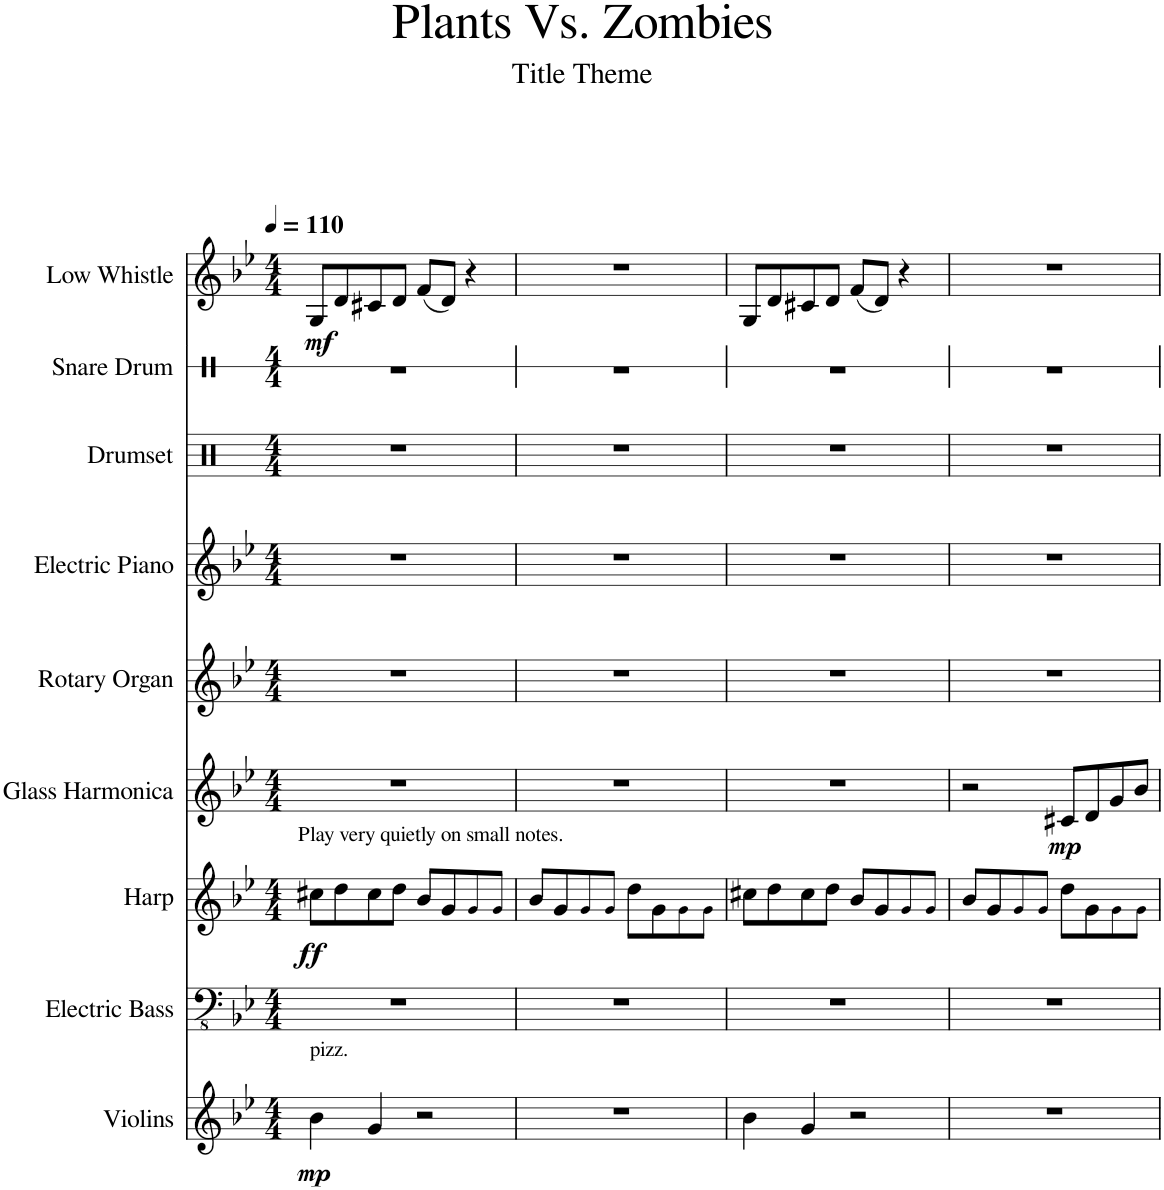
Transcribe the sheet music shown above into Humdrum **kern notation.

**kern	**dynam	**kern	**kern	**dynam	**kern	**dynam	**kern	**kern	**kern	**kern	**kern	**dynam
*part9	*part9	*part8	*part7	*part7	*part6	*part6	*part5	*part4	*part3	*part2	*part1	*part1
*staff9	*staff9	*staff8	*staff7	*staff7	*staff6	*staff6	*staff5	*staff4	*staff3	*staff2	*staff1	*staff1
*I"Violins	*	*I"Electric Bass	*I"Harp	*	*I"Glass Harmonica	*	*I"Rotary Organ	*I"Electric Piano	*I"Drumset	*I"Snare Drum	*I"Low Whistle	*
*I'Vlns.	*	*I'El. B.	*I'Hrp.	*	*I'Gla. Har.	*	*I'Rot. Org.	*I'El. Pno.	*I'Drs.	*I'Sn. Dr.	*I'Low Wh.	*
*	*	*	*	*	*	*	*	*	*	*stria1	*	*
*clefG2	*	*clefFv4	*clefG2	*	*clefG2	*	*clefG2	*clefG2	*clefX	*clefX	*clefG2	*
*k[b-e-]	*	*k[b-e-]	*k[b-e-]	*	*k[b-e-]	*	*k[b-e-]	*k[b-e-]	*k[]	*k[]	*k[b-e-]	*
*M4/4	*	*M4/4	*M4/4	*	*M4/4	*	*M4/4	*M4/4	*M4/4	*M4/4	*M4/4	*
*MM110	*	*MM110	*MM110	*	*MM110	*	*MM110	*MM110	*MM110	*MM110	*MM110	*
=1	=1	=1	=1	=1	=1	=1	=1	=1	=1	=1	=1	=1
!LO:TX:a:t=pizz.	!	!	!	!	!	!	!	!	!	!	!	!
!	!LO:DY:b	!	!	!LO:DY:b	!	!	!	!	!	!	!	!LO:DY:b
4b-\	mp	1r	8cc#X\L	ff	1r	.	1r	1r	1r	1r	8G/L	mf
.	.	.	8dd\	.	.	.	.	.	.	.	8d/	.
4g/	.	.	8cc#\	.	.	.	.	.	.	.	8c#X/	.
.	.	.	8dd\J	.	.	.	.	.	.	.	8d/J	.
2r	.	.	8b-/L	.	.	.	.	.	.	.	(8f/L	.
.	.	.	8g/	.	.	.	.	.	.	.	8d/J)	.
!	!	!	!LO:TX:a:t=Play very quietly on small notes.	!	!	!	!	!	!	!	!	!
.	.	.	8g!/	.	.	.	.	.	.	.	4r	.
.	.	.	8g!/J	.	.	.	.	.	.	.	.	.
=2	=2	=2	=2	=2	=2	=2	=2	=2	=2	=2	=2	=2
1r	.	1r	8b-/L	.	1r	.	1r	1r	1r	1r	1r	.
.	.	.	8g/	.	.	.	.	.	.	.	.	.
.	.	.	8g!/	.	.	.	.	.	.	.	.	.
.	.	.	8g!/J	.	.	.	.	.	.	.	.	.
.	.	.	8dd\L	.	.	.	.	.	.	.	.	.
.	.	.	8g\	.	.	.	.	.	.	.	.	.
.	.	.	8g!\	.	.	.	.	.	.	.	.	.
.	.	.	8g!\J	.	.	.	.	.	.	.	.	.
=3	=3	=3	=3	=3	=3	=3	=3	=3	=3	=3	=3	=3
4b-\	.	1r	8cc#X\L	.	1r	.	1r	1r	1r	1r	8G/L	.
.	.	.	8dd\	.	.	.	.	.	.	.	8d/	.
4g/	.	.	8cc#\	.	.	.	.	.	.	.	8c#X/	.
.	.	.	8dd\J	.	.	.	.	.	.	.	8d/J	.
2r	.	.	8b-/L	.	.	.	.	.	.	.	(8f/L	.
.	.	.	8g/	.	.	.	.	.	.	.	8d/J)	.
.	.	.	8g!/	.	.	.	.	.	.	.	4r	.
.	.	.	8g!/J	.	.	.	.	.	.	.	.	.
=4	=4	=4	=4	=4	=4	=4	=4	=4	=4	=4	=4	=4
1r	.	1r	8b-/L	.	2r	.	1r	1r	1r	1r	1r	.
.	.	.	8g/	.	.	.	.	.	.	.	.	.
.	.	.	8g!/	.	.	.	.	.	.	.	.	.
.	.	.	8g!/J	.	.	.	.	.	.	.	.	.
!	!	!	!	!	!	!LO:DY:b	!	!	!	!	!	!
.	.	.	8dd\L	.	8c#X/L	mp	.	.	.	.	.	.
.	.	.	8g\	.	8d/	.	.	.	.	.	.	.
.	.	.	8g!\	.	8g/	.	.	.	.	.	.	.
.	.	.	8g!\J	.	8b-/J	.	.	.	.	.	.	.
=	=	=	=	=	=	=	=	=	=	=	=	=
*-	*-	*-	*-	*-	*-	*-	*-	*-	*-	*-	*-	*-
